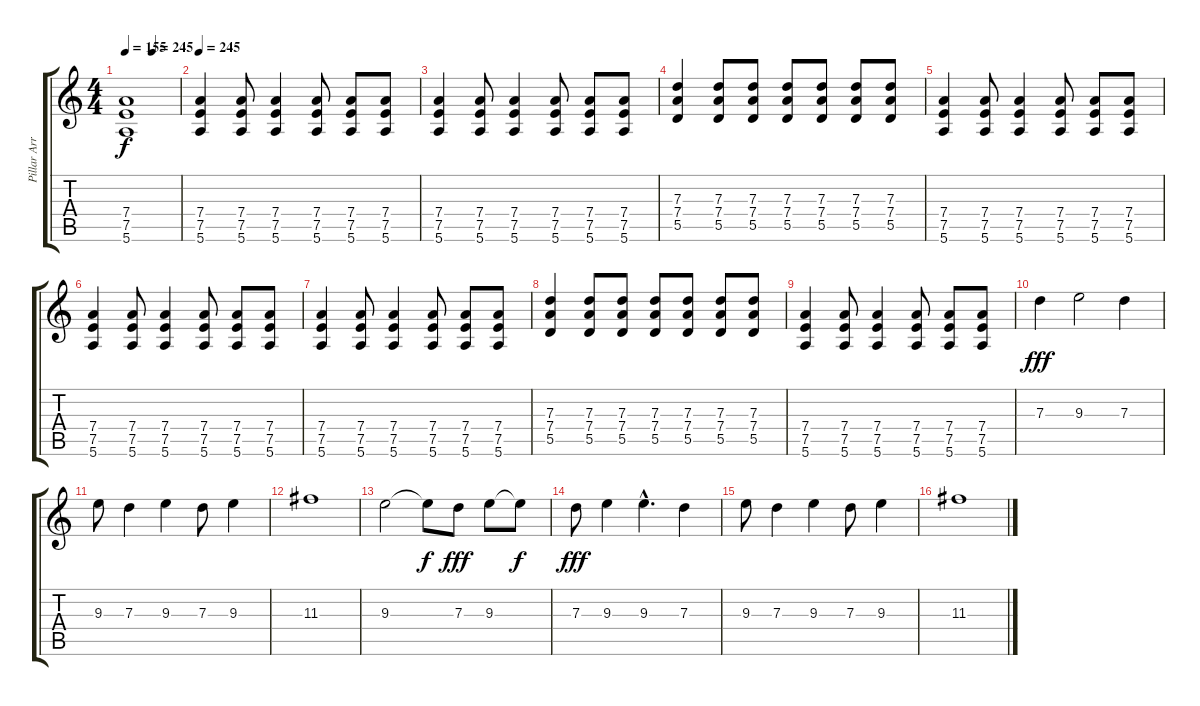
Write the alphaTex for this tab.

\track ("Pillar Arrese (Guitarra 2)" "Pillar Arr") {instrument distortionguitar}
\staff {score tabs}
\tuning (E4 B3 G3 D3 A2 E2) {hide}
\ts (4 4)
\tempo 155
\tempo (245 0.5)
\clef g2
\ks c
(7.4 7.5 5.6).1{dy f} |
\tempo 245
(7.4 7.5 5.6).4 (7.4 7.5 5.6).8 (7.4 7.5 5.6).4 (7.4 7.5 5.6).8 (7.4 7.5 5.6).8 (7.4 7.5 5.6).8 |
(7.4 7.5 5.6).4 (7.4 7.5 5.6).8 (7.4 7.5 5.6).4 (7.4 7.5 5.6).8 (7.4 7.5 5.6).8 (7.4 7.5 5.6).8 |
(7.3 7.4 5.5).4 (7.3 7.4 5.5).8 (7.3 7.4 5.5).8 (7.3 7.4 5.5).8 (7.3 7.4 5.5).8 (7.3 7.4 5.5).8 (7.3 7.4 5.5).8 |
(7.4 7.5 5.6).4 (7.4 7.5 5.6).8 (7.4 7.5 5.6).4 (7.4 7.5 5.6).8 (7.4 7.5 5.6).8 (7.4 7.5 5.6).8 |
(7.4 7.5 5.6).4 (7.4 7.5 5.6).8 (7.4 7.5 5.6).4 (7.4 7.5 5.6).8 (7.4 7.5 5.6).8 (7.4 7.5 5.6).8 |
(7.4 7.5 5.6).4 (7.4 7.5 5.6).8 (7.4 7.5 5.6).4 (7.4 7.5 5.6).8 (7.4 7.5 5.6).8 (7.4 7.5 5.6).8 |
(7.3 7.4 5.5).4 (7.3 7.4 5.5).8 (7.3 7.4 5.5).8 (7.3 7.4 5.5).8 (7.3 7.4 5.5).8 (7.3 7.4 5.5).8 (7.3 7.4 5.5).8 |
(7.4 7.5 5.6).4 (7.4 7.5 5.6).8 (7.4 7.5 5.6).4 (7.4 7.5 5.6).8 (7.4 7.5 5.6).8 (7.4 7.5 5.6).8 |
7.3.4{dy fff} 9.3.2 7.3.4 |
9.3.8 7.3.4 9.3.4 7.3.8 9.3.4 |
11.3.1 |
9.3.2 9.3{t}.8{dy f} 7.3.8{dy fff} 9.3.8 9.3{t}.8{dy f} |
7.3.8{dy fff} 9.3.4 9.3{hac}.4{d} 7.3.4 |
9.3.8 7.3.4 9.3.4 7.3.8 9.3.4 |
11.3.1
